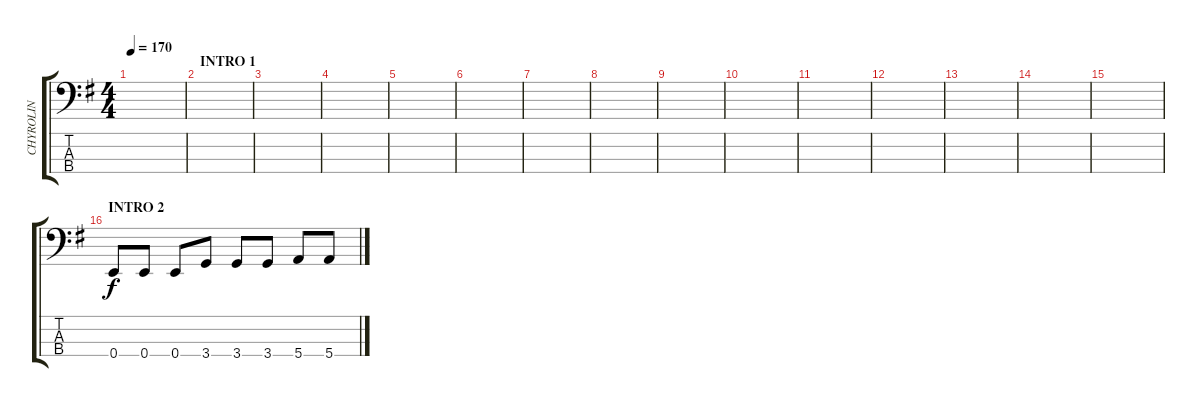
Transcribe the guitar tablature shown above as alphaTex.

\track ("CHYROLIN" "CHYROLIN") {instrument electricbasspick}
\staff {score tabs}
\tuning (G2 D2 A1 E1) {hide}
\ts (4 4)
\tempo 170
\clef f4
\ks eminor
|
\section ("" "INTRO 1")
|
|
|
|
|
|
|
|
|
|
|
|
|
|
\section ("" "INTRO 2")
0.4.8 0.4.8 0.4.8 3.4.8 3.4.8 3.4.8 5.4.8 5.4.8
